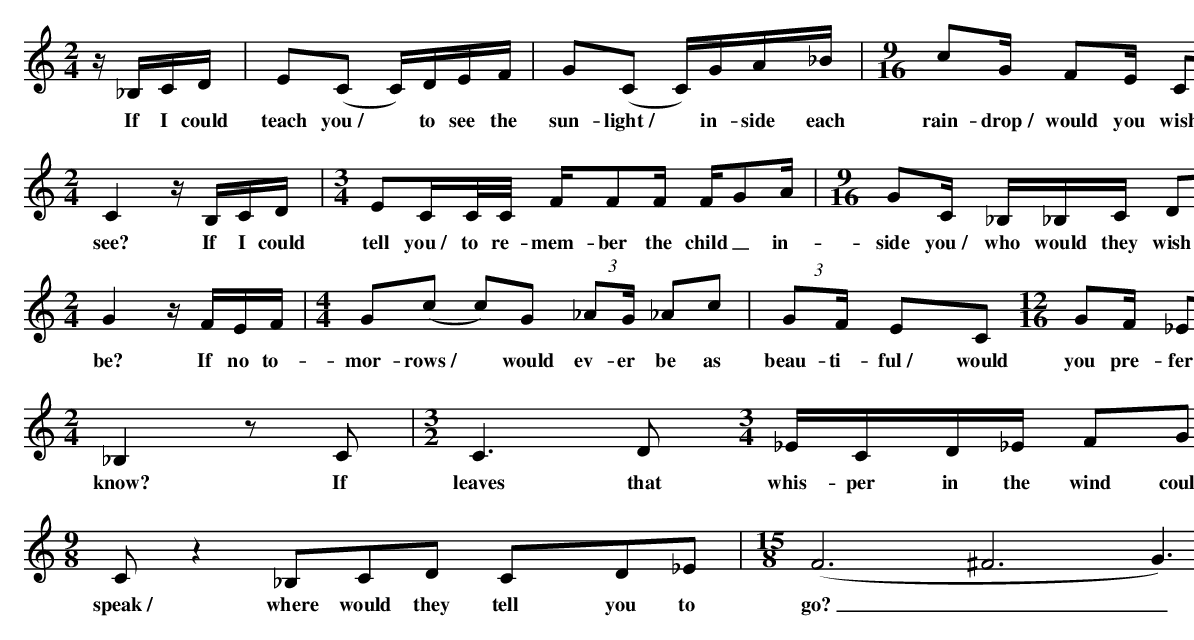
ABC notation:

X:1
L:1/16
K:C
[M:2/4] z_B,CD | E2(C2 C)DEF | G2(C2 C)GAy_B | [M:9/16] c2G F2E C2A, |
w:If I could teach you~/* to see the sun-light~/* in-side each rain-drop~/ would you wish to
[M:2/4] C4 zB,CD | [M:3/4] E2CC/C/ FF2F FG2A | [M:9/16] G2C _B,_B,C D2_E |
w:see? If I could tell you~/ to re-mem-ber the child_ in-side you~/ who would they wish to
[M:2/4] G4 zFEF | [M:4/4] G2(c2 c2)G2 (3::2_A2G _A2c2 | (3::2G2F yE2yC2 [M:12/16] G2F _E2C |
w:be? If no to-mor-rows~/* would ev-er be as beau-ti-ful~/ would you pre-fer to
[M:2/4] _B,4 z2C2 | [M:3/2] C6D2 [M:3/4] _ECyD_E F2G2 | [M:9/8] C2z4 _B,2C2D2 C2yyD2_E2 | [M:15/8] (F12 ^F12 G6) |]
w:know? If leaves that whis-per in the wind could speak~/ where would they tell you to go?__
